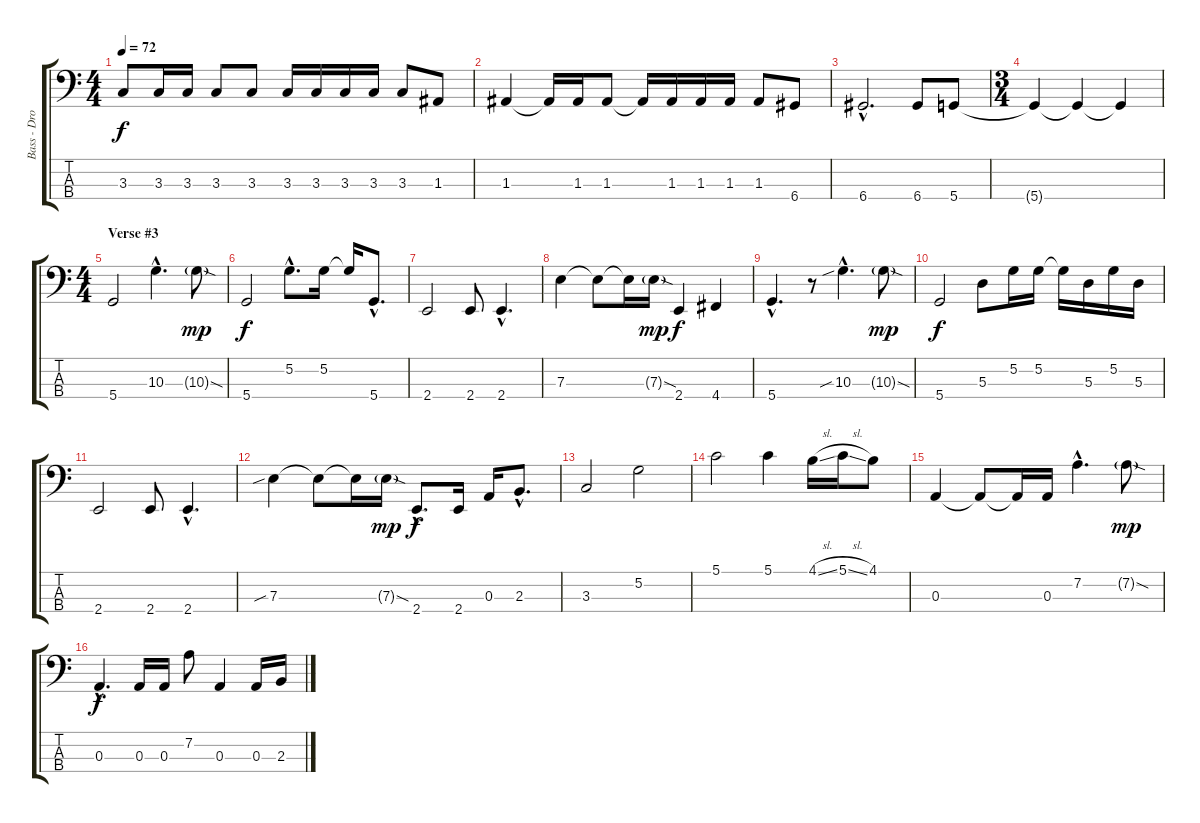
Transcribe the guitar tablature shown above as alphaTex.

\track ("Bass - Dropped D" "Bass - Dro") {instrument electricbassfinger}
\staff {score tabs}
\tuning (G2 D2 A1 D1) {hide}
\ts (4 4)
\tempo 72
\clef f4
\ks c
3.3.8{dy f} 3.3.16 3.3.16 3.3.8 3.3.8 3.3.16 3.3.16 3.3.16 3.3.16 3.3.8 1.3.8 |
1.3.4 1.3{t}.16 1.3.16 1.3.8 1.3{t}.16 1.3.16 1.3.16 1.3.16 1.3.8 6.4.8 |
6.4{hac}.2{d} 6.4.8 5.4.8 |
\ts (3 4)
5.4{t}.4 5.4{t}.4 5.4{t}.4 |
\ts (4 4)
\section ("" "Verse #3")
5.4.2 10.3{hac}.4{d} 10.3{sod g}.8{dy mp} |
5.4.2{dy f} 5.2{hac}.8{d} 5.2.16 5.2{t}.16 5.4{hac}.8{d} |
2.4.2 2.4.8 2.4{hac}.4{d} |
7.3.4 7.3{t}.8 7.3{t}.16 7.3{sod g}.16{dy mp} 2.4.4{dy f} 4.4.4 |
5.4{hac}.4{d} r.8 10.3{sib hac}.4{d} 10.3{sod g}.8{dy mp} |
5.4.2{dy f} 5.3.8 5.2.16 5.2.16 5.2{t}.16 5.3.16 5.2.16 5.3.16 |
2.4.2 2.4.8 2.4{hac}.4{d} |
7.3{sib}.4 7.3{t}.8 7.3{t}.16 7.3{sod g}.16{dy mp} 2.4{hac}.8{d dy f} 2.4.16 0.3.16 2.3{hac}.8{d} |
3.3.2 5.2.2 |
5.1.2 5.1.4 4.1{sl}.16 5.1{sl}.16 4.1.8 |
0.3.4 0.3{t}.8 0.3{t}.16 0.3.16 7.2{hac}.4{d} 7.2{sod g}.8{dy mp} |
0.3{hac}.4{d dy f} 0.3.16 0.3.16 7.2.8 0.3.4 0.3.16 2.3.16
